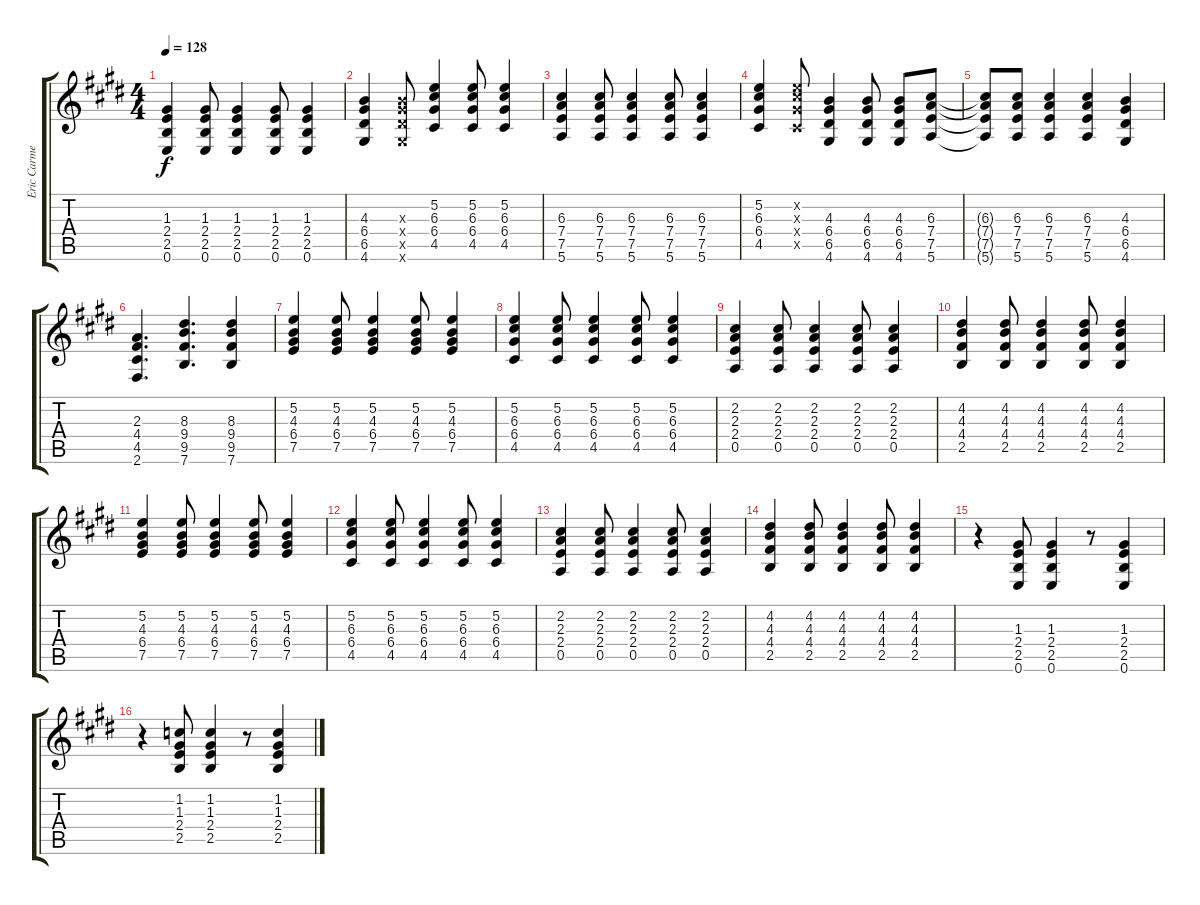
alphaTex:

\track ("Eric Carmen Rhythm Guitar" "Eric Carme") {instrument distortionguitar}
\staff {score tabs}
\tuning (E4 B3 G3 D3 A2 E2) {hide}
\ts (4 4)
\tempo 128
\clef g2
\ks e
(1.3 2.4 2.5 0.6).4{dy f} (1.3 2.4 2.5 0.6).8 (1.3 2.4 2.5 0.6).4 (1.3 2.4 2.5 0.6).8 (1.3 2.4 2.5 0.6).4 |
(4.3 6.4 6.5 4.6).4 (4.3{x} 6.4{x} 6.5{x} 4.6{x}).8 (5.2 6.3 6.4 4.5).4 (5.2 6.3 6.4 4.5).8 (5.2 6.3 6.4 4.5).4 |
(6.3 7.4 7.5 5.6).4 (6.3 7.4 7.5 5.6).8 (6.3 7.4 7.5 5.6).4 (6.3 7.4 7.5 5.6).8 (6.3 7.4 7.5 5.6).4 |
(5.2 6.3 6.4 4.5).4 (5.2{x} 6.3{x} 6.4{x} 4.5{x}).8 (4.3 6.4 6.5 4.6).4 (4.3 6.4 6.5 4.6).8 (4.3 6.4 6.5 4.6).8 (6.3 7.4 7.5 5.6).8 |
(6.3{t} 7.4{t} 7.5{t} 5.6{t}).8 (6.3 7.4 7.5 5.6).8 (6.3 7.4 7.5 5.6).4 (6.3 7.4 7.5 5.6).4 (4.3 6.4 6.5 4.6).4 |
(2.3 4.4 4.5 2.6).4{d} (8.3 9.4 9.5 7.6).4{d} (8.3 9.4 9.5 7.6).4 |
(5.2 4.3 6.4 7.5).4 (5.2 4.3 6.4 7.5).8 (5.2 4.3 6.4 7.5).4 (5.2 4.3 6.4 7.5).8 (5.2 4.3 6.4 7.5).4 |
(5.2 6.3 6.4 4.5).4 (5.2 6.3 6.4 4.5).8 (5.2 6.3 6.4 4.5).4 (5.2 6.3 6.4 4.5).8 (5.2 6.3 6.4 4.5).4 |
(2.2 2.3 2.4 0.5).4 (2.2 2.3 2.4 0.5).8 (2.2 2.3 2.4 0.5).4 (2.2 2.3 2.4 0.5).8 (2.2 2.3 2.4 0.5).4 |
(4.2 4.3 4.4 2.5).4 (4.2 4.3 4.4 2.5).8 (4.2 4.3 4.4 2.5).4 (4.2 4.3 4.4 2.5).8 (4.2 4.3 4.4 2.5).4 |
(5.2 4.3 6.4 7.5).4 (5.2 4.3 6.4 7.5).8 (5.2 4.3 6.4 7.5).4 (5.2 4.3 6.4 7.5).8 (5.2 4.3 6.4 7.5).4 |
(5.2 6.3 6.4 4.5).4 (5.2 6.3 6.4 4.5).8 (5.2 6.3 6.4 4.5).4 (5.2 6.3 6.4 4.5).8 (5.2 6.3 6.4 4.5).4 |
(2.2 2.3 2.4 0.5).4 (2.2 2.3 2.4 0.5).8 (2.2 2.3 2.4 0.5).4 (2.2 2.3 2.4 0.5).8 (2.2 2.3 2.4 0.5).4 |
(4.2 4.3 4.4 2.5).4 (4.2 4.3 4.4 2.5).8 (4.2 4.3 4.4 2.5).4 (4.2 4.3 4.4 2.5).8 (4.2 4.3 4.4 2.5).4 |
r.4 (1.3 2.4 2.5 0.6).8 (1.3 2.4 2.5 0.6).4 r.8 (1.3 2.4 2.5 0.6).4 |
r.4 (1.2 1.3 2.4 2.5).8 (1.2 1.3 2.4 2.5).4 r.8 (1.2 1.3 2.4 2.5).4
